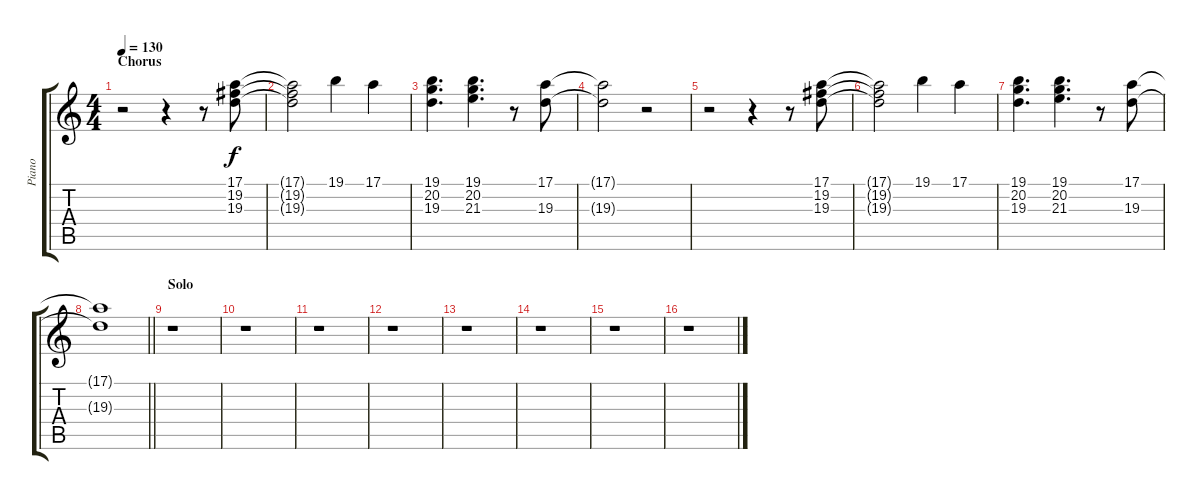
\track ("Piano" "Piano") {instrument electricgrandpiano}
\staff {score tabs}
\tuning (E4 B3 G3 D3 A2 E2) {hide}
\ts (4 4)
\section ("" "Chorus")
\tempo 130
\clef g2
\ks c
r.2{dy f} r.4 r.8 (17.1 19.2 19.3).8 |
(17.1{t} 19.2{t} 19.3{t}).2 19.1.4 17.1.4 |
(19.1 20.2 19.3).4{d} (19.1 20.2 21.3).4{d} r.8 (17.1 19.3).8 |
(17.1{t} 19.3{t}).2 r.2 |
r.2 r.4 r.8 (17.1 19.2 19.3).8 |
(17.1{t} 19.2{t} 19.3{t}).2 19.1.4 17.1.4 |
(19.1 20.2 19.3).4{d} (19.1 20.2 21.3).4{d} r.8 (17.1 19.3).8 |
\barLineRight lightlight
(17.1{t} 19.3{t}).1 |
\section ("" "Solo")
r.1 |
r.1 |
r.1 |
r.1 |
r.1 |
r.1 |
r.1 |
r.1
